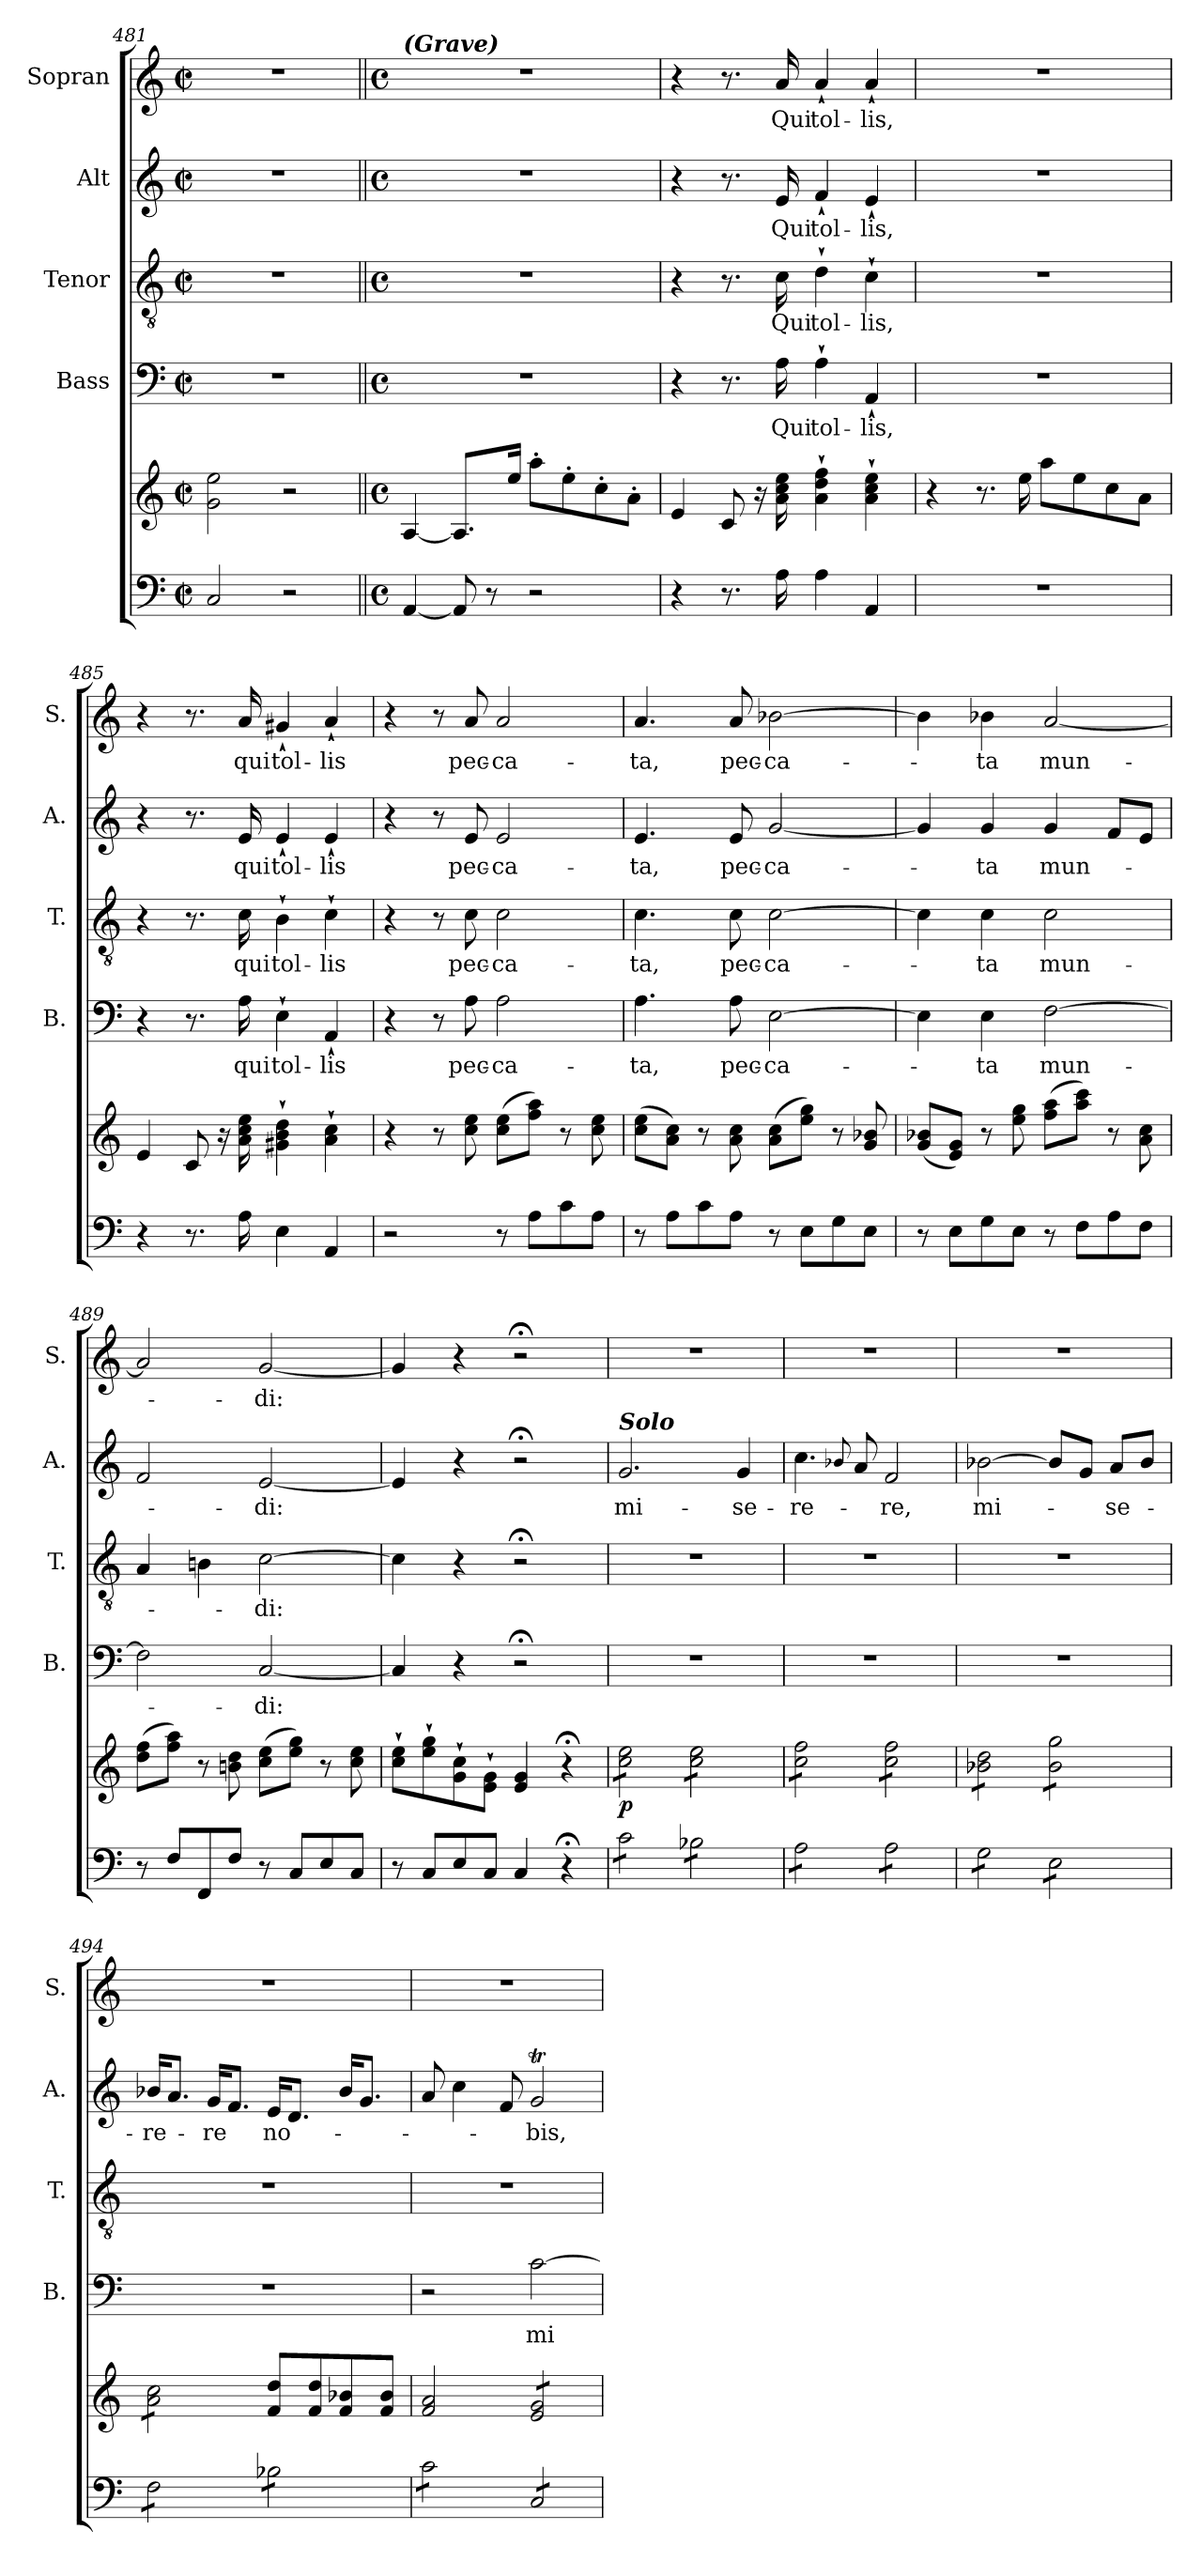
**kern	**kern	**dynam	**kern	**text	**kern	**text	**kern	**text	**kern	**text
*part5	*part5	*part5	*part4	*part4	*part3	*part3	*part2	*part2	*part1	*part1
*staff6	*staff5	*staff5/6	*staff4	*staff4	*staff3	*staff3	*staff2	*staff2	*staff1	*staff1
*	*	*	*I"Bass	*	*I"Tenor	*	*I"Alt	*	*I"Sopran	*
*	*	*	*I'B.	*	*I'T.	*	*I'A.	*	*I'S.	*
*clefF4	*clefG2	*	*clefF4	*	*clefGv2	*	*clefG2	*	*clefG2	*
*k[]	*k[]	*	*k[]	*	*k[]	*	*k[]	*	*k[]	*
*C:	*C:	*	*C:	*	*C:	*	*C:	*	*C:	*
*M2/2	*M2/2	*	*M2/2	*	*M2/2	*	*M2/2	*	*M2/2	*
*met(c|)	*met(c|)	*	*met(c|)	*	*met(c|)	*	*met(c|)	*	*met(c|)	*
=481	=481	=481	=481	=481	=481	=481	=481	=481	=481	=481
2C/	2g\ 2ee\	.	1r	.	1r	.	1r	.	1r	.
2r	2r	.	.	.	.	.	.	.	.	.
!!LO:PB:g=z
=482||	=482||	=482||	=482||	=482||	=482||	=482||	=482||	=482||	=482||	=482||
*M4/4	*M4/4	*	*M4/4	*	*M4/4	*	*M4/4	*	*M4/4	*
*met(c)	*met(c)	*	*met(c)	*	*met(c)	*	*met(c)	*	*met(c)	*
!	!	!	!	!	!	!	!	!	!LO:TX:a:Bi:t=(Grave)	!
[4AA/	[4A/	.	1r	.	1r	.	1r	.	1r	.
8AA/]	8.A/L]	.	.	.	.	.	.	.	.	.
8r	.	.	.	.	.	.	.	.	.	.
.	16ee/Jk	.	.	.	.	.	.	.	.	.
2r	8aa'>\L	.	.	.	.	.	.	.	.	.
.	8ee'>\	.	.	.	.	.	.	.	.	.
.	8cc'>\	.	.	.	.	.	.	.	.	.
.	8a'>\J	.	.	.	.	.	.	.	.	.
=483	=483	=483	=483	=483	=483	=483	=483	=483	=483	=483
4r	4e/	.	4r	.	4r	.	4r	.	4r	.
8.r	8c/	.	8.r	.	8.r	.	8.r	.	8.r	.
.	16r	.	.	.	.	.	.	.	.	.
!	!	!	!	!LO:LY:b	!	!LO:LY:b	!	!LO:LY:b	!	!LO:LY:b
16A\	16a\ 16cc\ 16ee\	.	16A\	Qui	16c\	Qui	16e/	Qui	16a/	Qui
!	!	!	!	!LO:LY:b	!	!LO:LY:b	!	!LO:LY:b	!	!LO:LY:b
4A\	4a\`> 4dd\`> 4ff\`>	.	4A`>\	tol-	4d`>\	tol-	4f`>/	tol-	4a`>/	tol-
!	!	!	!	!LO:LY:b	!	!LO:LY:b	!	!LO:LY:b	!	!LO:LY:b
4AA/	4a\`> 4cc\`> 4ee\`>	.	4AA`>/	-lis,	4c`>\	-lis,	4e`>/	-lis,	4a`>/	-lis,
=484	=484	=484	=484	=484	=484	=484	=484	=484	=484	=484
1r	4r	.	1r	.	1r	.	1r	.	1r	.
.	8.r	.	.	.	.	.	.	.	.	.
.	16ee\	.	.	.	.	.	.	.	.	.
.	8aa\L	.	.	.	.	.	.	.	.	.
.	8ee\	.	.	.	.	.	.	.	.	.
.	8cc\	.	.	.	.	.	.	.	.	.
.	8a\J	.	.	.	.	.	.	.	.	.
=485	=485	=485	=485	=485	=485	=485	=485	=485	=485	=485
4r	4e/	.	4r	.	4r	.	4r	.	4r	.
8.r	8c/	.	8.r	.	8.r	.	8.r	.	8.r	.
.	16r	.	.	.	.	.	.	.	.	.
!	!	!	!	!LO:LY:b	!	!LO:LY:b	!	!LO:LY:b	!	!LO:LY:b
16A\	16a\ 16cc\ 16ee\	.	16A\	qui	16c\	qui	16e/	qui	16a/	qui
!	!	!	!	!LO:LY:b	!	!LO:LY:b	!	!LO:LY:b	!	!LO:LY:b
4E\	4g#X\`> 4b\`> 4dd\`>	.	4E`>\	tol-	4B`>\	tol-	4e`>/	tol-	4g#X`>/	tol-
!	!	!	!	!LO:LY:b	!	!LO:LY:b	!	!LO:LY:b	!	!LO:LY:b
4AA/	4a\`> 4cc\`>	.	4AA`>/	-lis	4c`>\	-lis	4e`>/	-lis	4a`>/	-lis
=486	=486	=486	=486	=486	=486	=486	=486	=486	=486	=486
2r	4r	.	4r	.	4r	.	4r	.	4r	.
.	8r	.	8r	.	8r	.	8r	.	8r	.
!	!	!	!	!LO:LY:b	!	!LO:LY:b	!	!LO:LY:b	!	!LO:LY:b
.	8cc\ 8ee\	.	8A\	pec-	8c\	pec-	8e/	pec-	8a/	pec-
!	!	!	!	!LO:LY:b	!	!LO:LY:b	!	!LO:LY:b	!	!LO:LY:b
8r	(>8cc\ 8ee\L	.	2A\	-ca-	2c\	-ca-	2e/	-ca-	2a/	-ca-
8A\L	8ff\ 8aa\J)	.	.	.	.	.	.	.	.	.
8c\	8r	.	.	.	.	.	.	.	.	.
8A\J	8cc\ 8ee\	.	.	.	.	.	.	.	.	.
!!LO:LB:g=z
=487	=487	=487	=487	=487	=487	=487	=487	=487	=487	=487
!	!	!	!	!LO:LY:b	!	!LO:LY:b	!	!LO:LY:b	!	!LO:LY:b
8r	(>8cc\ 8ee\L	.	4.A\	-ta,	4.c\	-ta,	4.e/	-ta,	4.a/	-ta,
8A\L	8a\ 8cc\J)	.	.	.	.	.	.	.	.	.
8c\	8r	.	.	.	.	.	.	.	.	.
!	!	!	!	!LO:LY:b	!	!LO:LY:b	!	!LO:LY:b	!	!LO:LY:b
8A\J	8a\ 8cc\	.	8A\	pec-	8c\	pec-	8e/	pec-	8a/	pec-
!	!	!	!	!LO:LY:b	!	!LO:LY:b	!	!LO:LY:b	!	!LO:LY:b
8r	(>8a\ 8cc\L	.	[2E\	-ca-	[2c\	-ca-	[2g/	-ca-	[2b-X\	-ca-
8E\L	8ee\ 8gg\J)	.	.	.	.	.	.	.	.	.
8G\	8r	.	.	.	.	.	.	.	.	.
8E\J	8g/ 8b-X/	.	.	.	.	.	.	.	.	.
=488	=488	=488	=488	=488	=488	=488	=488	=488	=488	=488
8r	(<8g/ 8b-X/L	.	4E\]	.	4c\]	.	4g/]	.	4b-\]	.
8E\L	8e/ 8g/J)	.	.	.	.	.	.	.	.	.
!	!	!	!	!LO:LY:b	!	!LO:LY:b	!	!LO:LY:b	!	!LO:LY:b
8G\	8r	.	4E\	-ta	4c\	-ta	4g/	-ta	4b-X\	-ta
8E\J	8ee\ 8gg\	.	.	.	.	.	.	.	.	.
!	!	!	!	!LO:LY:b	!	!LO:LY:b	!	!LO:LY:b	!	!LO:LY:b
8r	(>8ff\ 8aa\L	.	[2F\	mun-	2c\	mun-	4g/	mun-	[2a/	mun-
8F\L	8aa\ 8ccc\J)	.	.	.	.	.	.	.	.	.
8A\	8r	.	.	.	.	.	8f/L	.	.	.
8F\J	8a\ 8cc\	.	.	.	.	.	8e/J	.	.	.
=489	=489	=489	=489	=489	=489	=489	=489	=489	=489	=489
8r	(>8dd\ 8ff\L	.	2F\]	.	4A/	.	2f/	.	2a/]	.
8F/L	8ff\ 8aa\J)	.	.	.	.	.	.	.	.	.
8FF/	8r	.	.	.	4Bn\	.	.	.	.	.
8F/J	8bn\ 8dd\	.	.	.	.	.	.	.	.	.
!	!	!	!	!LO:LY:b	!	!LO:LY:b	!	!LO:LY:b	!	!LO:LY:b
8r	(>8cc\ 8ee\L	.	[2C/	-di:	[2c\	-di:	[2e/	-di:	[2g/	-di:
8C/L	8ee\ 8gg\J)	.	.	.	.	.	.	.	.	.
8E/	8r	.	.	.	.	.	.	.	.	.
8C/J	8cc\ 8ee\	.	.	.	.	.	.	.	.	.
=490	=490	=490	=490	=490	=490	=490	=490	=490	=490	=490
8r	8cc\`> 8ee\`>L	.	4C/]	.	4c\]	.	4e/]	.	4g/]	.
8C/L	8ee\`> 8gg\`>	.	.	.	.	.	.	.	.	.
8E/	8g\`> 8cc\`>	.	4r	.	4r	.	4r	.	4r	.
8C/J	8e\`> 8g\`>J	.	.	.	.	.	.	.	.	.
4C/	4e/ 4g/	.	2r;<	.	2r;<	.	2r;<	.	2r;<	.
4r;<	4r;<	.	.	.	.	.	.	.	.	.
=491	=491	=491	=491	=491	=491	=491	=491	=491	=491	=491
!	!	!	!	!	!	!	!LO:TX:a:Bi:t=Solo	!	!	!
!	!	!LO:DY:b	!	!	!	!	!	!LO:LY:b	!	!
*tremolo	*	*	*	*	*	*	*	*	*	*
*	*tremolo	*	*	*	*	*	*	*	*	*
8c\L	8cc\ 8ee\L	p	1r	.	1r	.	2.g/	mi-	1r	.
8c\	8cc\ 8ee\	.	.	.	.	.	.	.	.	.
8c\	8cc\ 8ee\	.	.	.	.	.	.	.	.	.
8c\J	8cc\ 8ee\J	.	.	.	.	.	.	.	.	.
8B-X\L	8cc\ 8ee\L	.	.	.	.	.	.	.	.	.
8B-X\	8cc\ 8ee\	.	.	.	.	.	.	.	.	.
!	!	!	!	!	!	!	!	!LO:LY:b	!	!
8B-X\	8cc\ 8ee\	.	.	.	.	.	4g/	-se-	.	.
8B-X\J	8cc\ 8ee\J	.	.	.	.	.	.	.	.	.
!!LO:PB:g=z
=492	=492	=492	=492	=492	=492	=492	=492	=492	=492	=492
!	!	!	!	!	!	!	!	!LO:LY:b	!	!
8A\L	8cc\ 8ff\L	.	1r	.	1r	.	4.cc\	-re-	1r	.
8A\	8cc\ 8ff\	.	.	.	.	.	.	.	.	.
8A\	8cc\ 8ff\	.	.	.	.	.	.	.	.	.
.	.	.	.	.	.	.	8qqb-X/	.	.	.
8A\J	8cc\ 8ff\J	.	.	.	.	.	8a/	.	.	.
!	!	!	!	!	!	!	!	!LO:LY:b	!	!
8A\L	8cc\ 8ff\L	.	.	.	.	.	2f/	-re,	.	.
8A\	8cc\ 8ff\	.	.	.	.	.	.	.	.	.
8A\	8cc\ 8ff\	.	.	.	.	.	.	.	.	.
8A\J	8cc\ 8ff\J	.	.	.	.	.	.	.	.	.
=493	=493	=493	=493	=493	=493	=493	=493	=493	=493	=493
!	!	!	!	!	!	!	!	!LO:LY:b	!	!
8G\L	8b-X\ 8dd\L	.	1r	.	1r	.	[2b-X\	mi-	1r	.
8G\	8b-X\ 8dd\	.	.	.	.	.	.	.	.	.
8G\	8b-X\ 8dd\	.	.	.	.	.	.	.	.	.
8G\J	8b-X\ 8dd\J	.	.	.	.	.	.	.	.	.
8E\L	8b-\ 8gg\L	.	.	.	.	.	8b-/L]	.	.	.
8E\	8b-\ 8gg\	.	.	.	.	.	8g/J	.	.	.
!	!	!	!	!	!	!	!	!LO:LY:b	!	!
8E\	8b-\ 8gg\	.	.	.	.	.	8a/L	-se-	.	.
8E\J	8b-\ 8gg\J	.	.	.	.	.	8b-/J	.	.	.
=494	=494	=494	=494	=494	=494	=494	=494	=494	=494	=494
!	!	!	!	!	!	!	!	!LO:LY:b	!	!
8F\L	8a\ 8cc\L	.	1r	.	1r	.	16b-X/KL	-re-	1r	.
.	.	.	.	.	.	.	8.a/J	.	.	.
8F\	8a\ 8cc\	.	.	.	.	.	.	.	.	.
!	!	!	!	!	!	!	!	!LO:LY:b	!	!
8F\	8a\ 8cc\	.	.	.	.	.	16g/KL	-re	.	.
.	.	.	.	.	.	.	8.f/J	.	.	.
8F\J	8a\ 8cc\J	.	.	.	.	.	.	.	.	.
*	*Xtremolo	*	*	*	*	*	*	*	*	*
!	!	!	!	!	!	!	!	!LO:LY:b	!	!
8B-X\L	8f/ 8dd/L	.	.	.	.	.	16e/KL	no-	.	.
.	.	.	.	.	.	.	8.d/J	.	.	.
8B-X\	8f/ 8dd/	.	.	.	.	.	.	.	.	.
8B-X\	8f/ 8b-X/	.	.	.	.	.	16b-/KL	.	.	.
.	.	.	.	.	.	.	8.g/J	.	.	.
8B-X\J	8f/ 8b-/J	.	.	.	.	.	.	.	.	.
=495	=495	=495	=495	=495	=495	=495	=495	=495	=495	=495
8c\L	2f/ 2a/	.	2r	.	1r	.	8a/	.	1r	.
8c\	.	.	.	.	.	.	4cc\	.	.	.
8c\	.	.	.	.	.	.	.	.	.	.
8c\J	.	.	.	.	.	.	8f/	.	.	.
!	!	!	!	!LO:LY:b	!	!	!	!LO:LY:b	!	!
*	*tremolo	*	*	*	*	*	*	*	*	*
8C/L	8e/ 8g/L	.	[2c\	mi-	.	.	2gT/	-bis,	.	.
8C/	8e/ 8g/	.	.	.	.	.	.	.	.	.
8C/	8e/ 8g/	.	.	.	.	.	.	.	.	.
8C/J	8e/ 8g/J	.	.	.	.	.	.	.	.	.
*	*Xtremolo	*	*	*	*	*	*	*	*	*
*Xtremolo	*	*	*	*	*	*	*	*	*	*
=	=	=	=	=	=	=	=	=	=	=
*-	*-	*-	*-	*-	*-	*-	*-	*-	*-	*-
